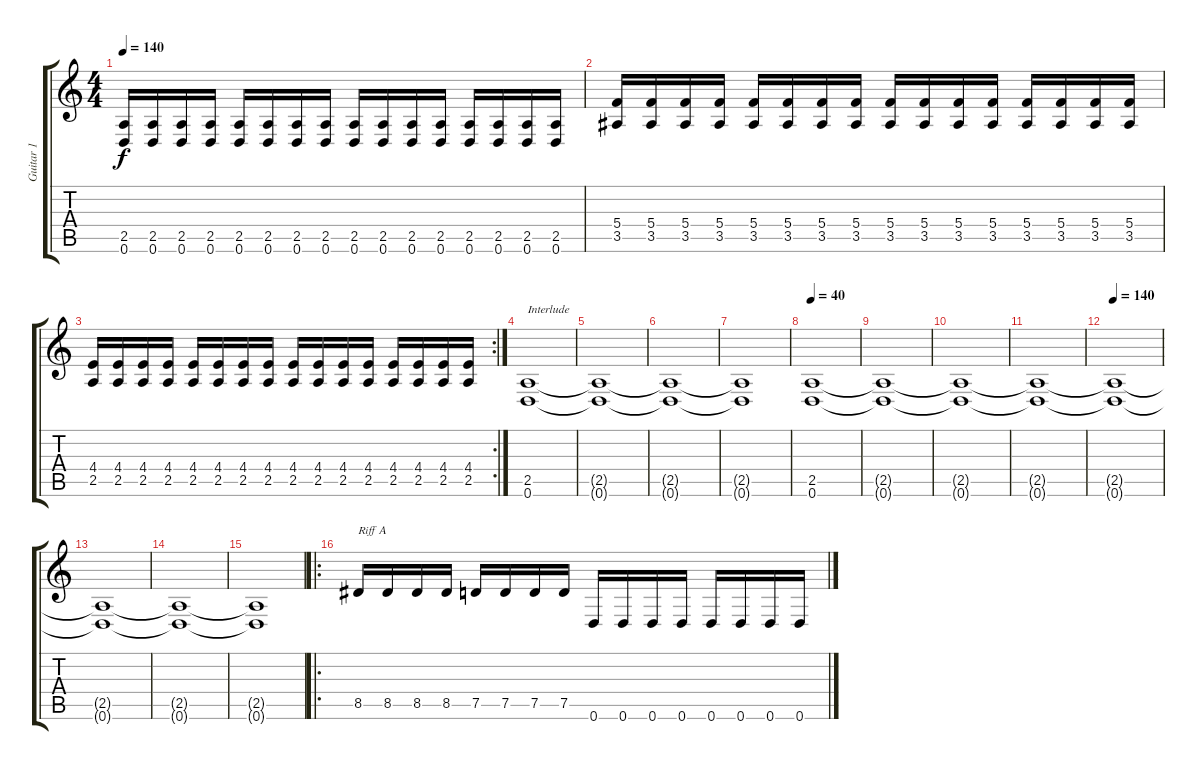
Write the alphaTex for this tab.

\track ("Guitar 1" "Guitar 1") {instrument overdrivenguitar}
\staff {score tabs}
\tuning (D4 A3 F3 C3 G2 D2) {hide}
\ts (4 4)
\tempo 140
\clef g2
\ks c
(2.5 0.6).16{dy f} (2.5 0.6).16 (2.5 0.6).16 (2.5 0.6).16 (2.5 0.6).16 (2.5 0.6).16 (2.5 0.6).16 (2.5 0.6).16 (2.5 0.6).16 (2.5 0.6).16 (2.5 0.6).16 (2.5 0.6).16 (2.5 0.6).16 (2.5 0.6).16 (2.5 0.6).16 (2.5 0.6).16 |
(5.4 3.5).16 (5.4 3.5).16 (5.4 3.5).16 (5.4 3.5).16 (5.4 3.5).16 (5.4 3.5).16 (5.4 3.5).16 (5.4 3.5).16 (5.4 3.5).16 (5.4 3.5).16 (5.4 3.5).16 (5.4 3.5).16 (5.4 3.5).16 (5.4 3.5).16 (5.4 3.5).16 (5.4 3.5).16 |
\rc 2
(4.4 2.5).16 (4.4 2.5).16 (4.4 2.5).16 (4.4 2.5).16 (4.4 2.5).16 (4.4 2.5).16 (4.4 2.5).16 (4.4 2.5).16 (4.4 2.5).16 (4.4 2.5).16 (4.4 2.5).16 (4.4 2.5).16 (4.4 2.5).16 (4.4 2.5).16 (4.4 2.5).16 (4.4 2.5).16 |
(2.5 0.6).1{txt "Interlude"} |
(2.5{t} 0.6{t}).1 |
(2.5{t} 0.6{t}).1 |
(2.5{t} 0.6{t}).1 |
\tempo 40
(2.5 0.6).1 |
(2.5{t} 0.6{t}).1 |
(2.5{t} 0.6{t}).1 |
(2.5{t} 0.6{t}).1 |
\tempo 140
(2.5{t} 0.6{t}).1 |
(2.5{t} 0.6{t}).1 |
(2.5{t} 0.6{t}).1 |
(2.5{t} 0.6{t}).1 |
\ro
8.5.16{txt "Riff A"} 8.5.16 8.5.16 8.5.16 7.5.16 7.5.16 7.5.16 7.5.16 0.6.16 0.6.16 0.6.16 0.6.16 0.6.16 0.6.16 0.6.16 0.6.16
